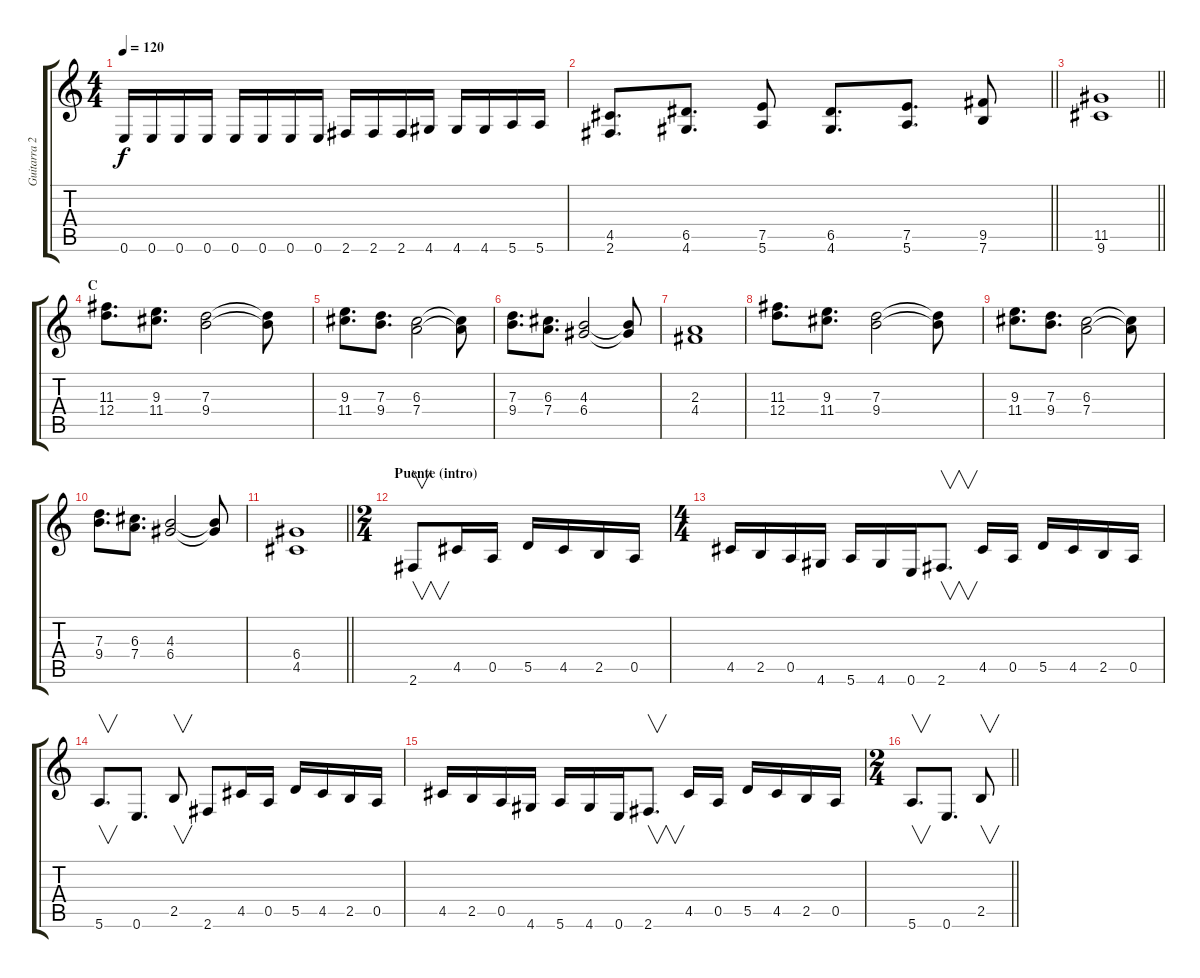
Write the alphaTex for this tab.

\track ("Guitarra 2" "Guitarra 2") {instrument distortionguitar}
\staff {score tabs}
\tuning (E4 B3 G3 D3 A2 E2) {hide}
\ts (4 4)
\tempo 120
\clef g2
\ks c
0.6.16{dy f} 0.6.16 0.6.16 0.6.16 0.6.16 0.6.16 0.6.16 0.6.16 2.6.16 2.6.16 2.6.16 4.6.16 4.6.16 4.6.16 5.6.16 5.6.16 |
\barLineRight lightlight
(4.5 2.6).8{d} (6.5 4.6).8{d} (7.5 5.6).8 (6.5 4.6).8{d} (7.5 5.6).8{d} (9.5 7.6).8 |
\barLineRight lightlight
(11.5 9.6).1 |
\section ("" "C")
(11.3 12.4).8{d balance 12} (9.3 11.4).8{d} (7.3 9.4).2 (7.3{t} 9.4{t}).8 |
(9.3 11.4).8{d} (7.3 9.4).8{d} (6.3 7.4).2 (6.3{t} 7.4{t}).8 |
(7.3 9.4).8{d} (6.3 7.4).8{d} (4.3 6.4).2 (4.3{t} 6.4{t}).8 |
(2.3 4.4).1 |
(11.3 12.4).8{d} (9.3 11.4).8{d} (7.3 9.4).2 (7.3{t} 9.4{t}).8 |
(9.3 11.4).8{d} (7.3 9.4).8{d} (6.3 7.4).2 (6.3{t} 7.4{t}).8 |
(7.3 9.4).8{d} (6.3 7.4).8{d} (4.3 6.4).2 (4.3{t} 6.4{t}).8 |
\barLineRight lightlight
(6.4 4.5).1 |
\ts (2 4)
\section ("" "Puente (intro)")
2.6.8{v instrument distortionguitar} 4.5.16 0.5.16 5.5.16 4.5.16 2.5.16 0.5.16 |
\ts (4 4)
4.5.16 2.5.16 0.5.16 4.6.16 5.6.16 4.6.16 0.6.16 2.6.8{v d} 4.5.16 0.5.16 5.5.16 4.5.16 2.5.16 0.5.16 |
5.6.8{v d} 0.6.8{d} 2.5.8{v} 2.6.8 4.5.16 0.5.16 5.5.16 4.5.16 2.5.16 0.5.16 |
4.5.16 2.5.16 0.5.16 4.6.16 5.6.16 4.6.16 0.6.16 2.6.8{v d} 4.5.16 0.5.16 5.5.16 4.5.16 2.5.16 0.5.16 |
\ts (2 4)
\barLineRight lightlight
5.6.8{v d} 0.6.8{d} 2.5.8{v}
